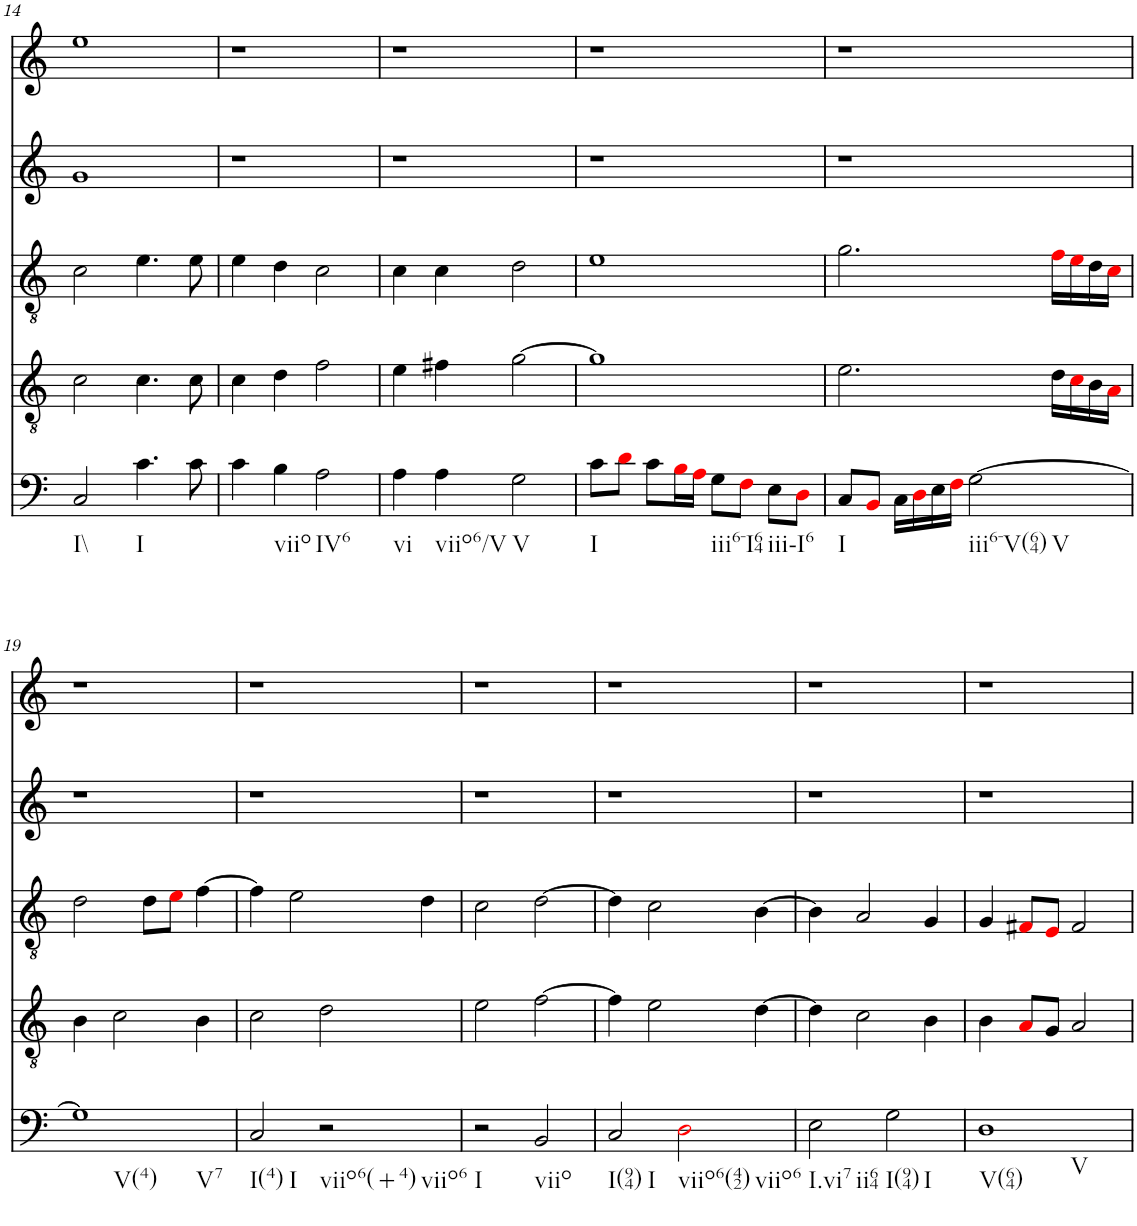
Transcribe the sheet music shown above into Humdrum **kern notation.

**kern	**kern	**kern	**kern	**kern
*part5	*part4	*part3	*part2	*part1
*staff5	*staff4	*staff3	*staff2	*staff1
*I"vox	*I"vox	*I"vox	*I"vox	*I"vox
!!LO:PB:g=z
*clefF4	*clefGv2	*clefGv2	*clefG2	*clefG2
*k[]	*k[]	*k[]	*k[]	*k[]
*M4/4	*M4/4	*M4/4	*M4/4	*M4/4
=14	=14	=14	=14	=14
!LO:TX:b:t=I\\	!	!	!	!
2C/	2c\	2c\	1g	1ee
!LO:TX:b:t=I	!	!	!	!
4.c\	4.c\	4.e\	.	.
8c\	8c\	8e\	.	.
=15	=15	=15	=15	=15
4c\	4c\	4e\	1r	1r
!LO:TX:b:t=viio	!	!	!	!
4B\	4d\	4d\	.	.
!LO:TX:b:t=IV6	!	!	!	!
2A\	2f\	2c\	.	.
=16	=16	=16	=16	=16
!LO:TX:b:t=vi	!	!	!	!
4A\	4e\	4c\	1r	1r
!LO:TX:b:t=viio6/V	!	!	!	!
4A\	4f#X\	4c\	.	.
!LO:TX:b:t=V	!	!	!	!
2G\	[2g\	2d\	.	.
=17	=17	=17	=17	=17
!LO:TX:b:t=I	!	!	!	!
8c\L	1g]	1e	1r	1r
8di\J	.	.	.	.
8c\L	.	.	.	.
16Bi\L	.	.	.	.
16Ai\JJ	.	.	.	.
!LO:TX:b:t=iii6-I64	!	!	!	!
8G\L	.	.	.	.
8Fi\J	.	.	.	.
!LO:TX:b:t=iii-I6	!	!	!	!
8E\L	.	.	.	.
8Di\J	.	.	.	.
=18	=18	=18	=18	=18
!LO:TX:b:t=I	!	!	!	!
8C/L	2.e\	2.g\	1r	1r
8BBi/J	.	.	.	.
16C\LL	.	.	.	.
16Di\	.	.	.	.
16E\	.	.	.	.
16Fi\JJ	.	.	.	.
!LO:TX:b:t=iii6-V(64)	!	!	!	!
!LO:TX:b:t=V	!	!	!	!
[2G\	.	.	.	.
.	16d\LL	16fi\LL	.	.
.	16ci\	16ei\	.	.
.	16B\	16d\	.	.
.	16Ai\JJ	16ci\JJ	.	.
!!LO:LB:g=z
=19	=19	=19	=19	=19
!LO:TX:b:t=V(4)	!	!	!	!
!LO:TX:b:t=V7	!	!	!	!
1G]	4B\	2d\	1r	1r
.	2c\	.	.	.
.	.	8d\L	.	.
.	.	8ei\J	.	.
.	4B\	[4f\	.	.
=20	=20	=20	=20	=20
!LO:TX:b:t=I(4)	!	!	!	!
!LO:TX:b:t=I	!	!	!	!
2C/	2c\	4f\]	1r	1r
.	.	2e\	.	.
!LO:TX:b:t=viio6(+4)	!	!	!	!
!LO:TX:b:t=viio6	!	!	!	!
2r	2d\	.	.	.
.	.	4d\	.	.
=21	=21	=21	=21	=21
!LO:TX:b:t=I	!	!	!	!
2r	2e\	2c\	1r	1r
!LO:TX:b:t=viio	!	!	!	!
2BB/	[2f\	[2d\	.	.
=22	=22	=22	=22	=22
!LO:TX:b:t=I(94)	!	!	!	!
!LO:TX:b:t=I	!	!	!	!
2C/	4f\]	4d\]	1r	1r
.	2e\	2c\	.	.
!LO:TX:b:t=viio6(42)	!	!	!	!
!LO:TX:b:t=viio6	!	!	!	!
2Di\	.	.	.	.
.	[4d\	[4B\	.	.
=23	=23	=23	=23	=23
!LO:TX:b:t=I.vi7	!	!	!	!
!LO:TX:b:t=ii64	!	!	!	!
2E\	4d\]	4B\]	1r	1r
.	2c\	2A/	.	.
!LO:TX:b:t=I(94)	!	!	!	!
!LO:TX:b:t=I	!	!	!	!
2G\	.	.	.	.
.	4B\	4G/	.	.
=24	=24	=24	=24	=24
!LO:TX:b:t=V(64)	!	!	!	!
!LO:TX:b:t=V	!	!	!	!
1D	4B\	4G/	1r	1r
.	8Ai/L	8F#Xi/L	.	.
.	8G/J	8Ei/J	.	.
.	2A/	2F#/	.	.
=	=	=	=	=
*-	*-	*-	*-	*-
